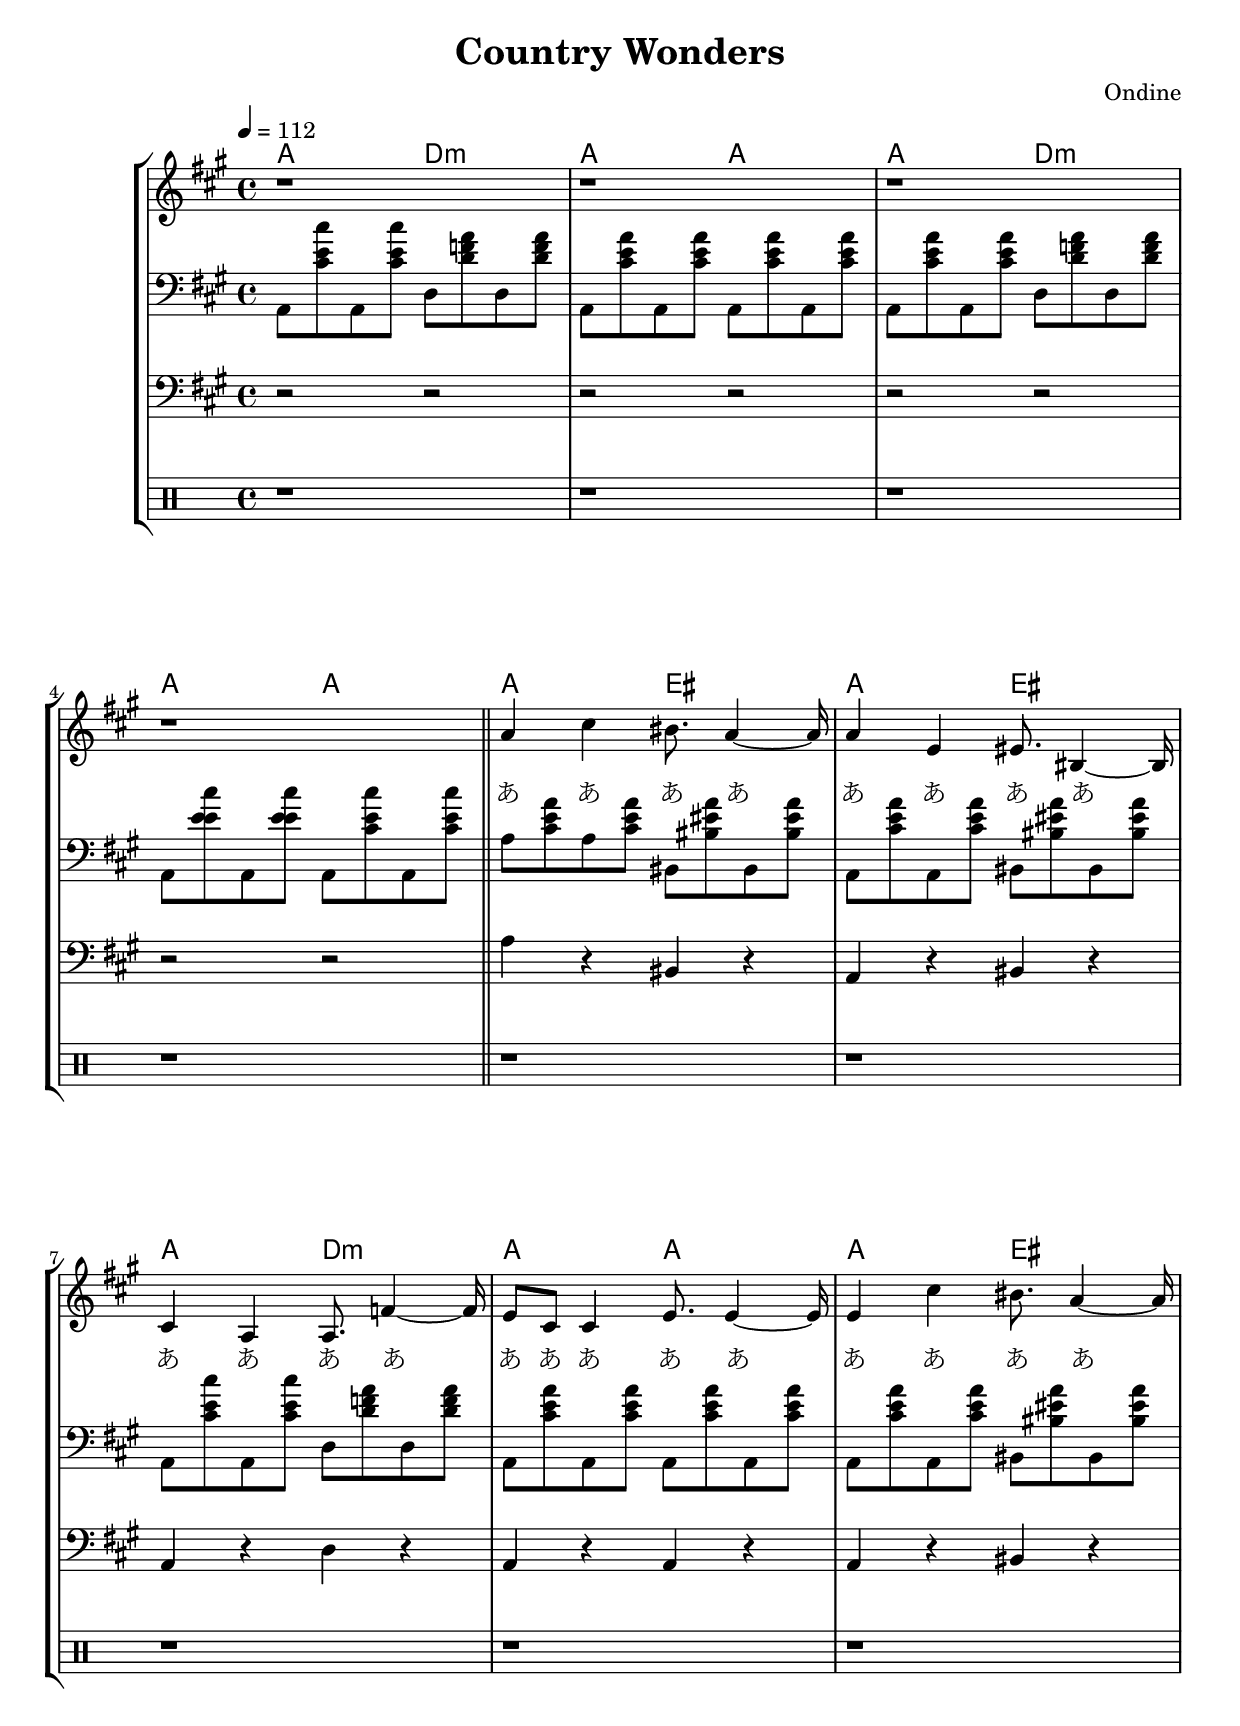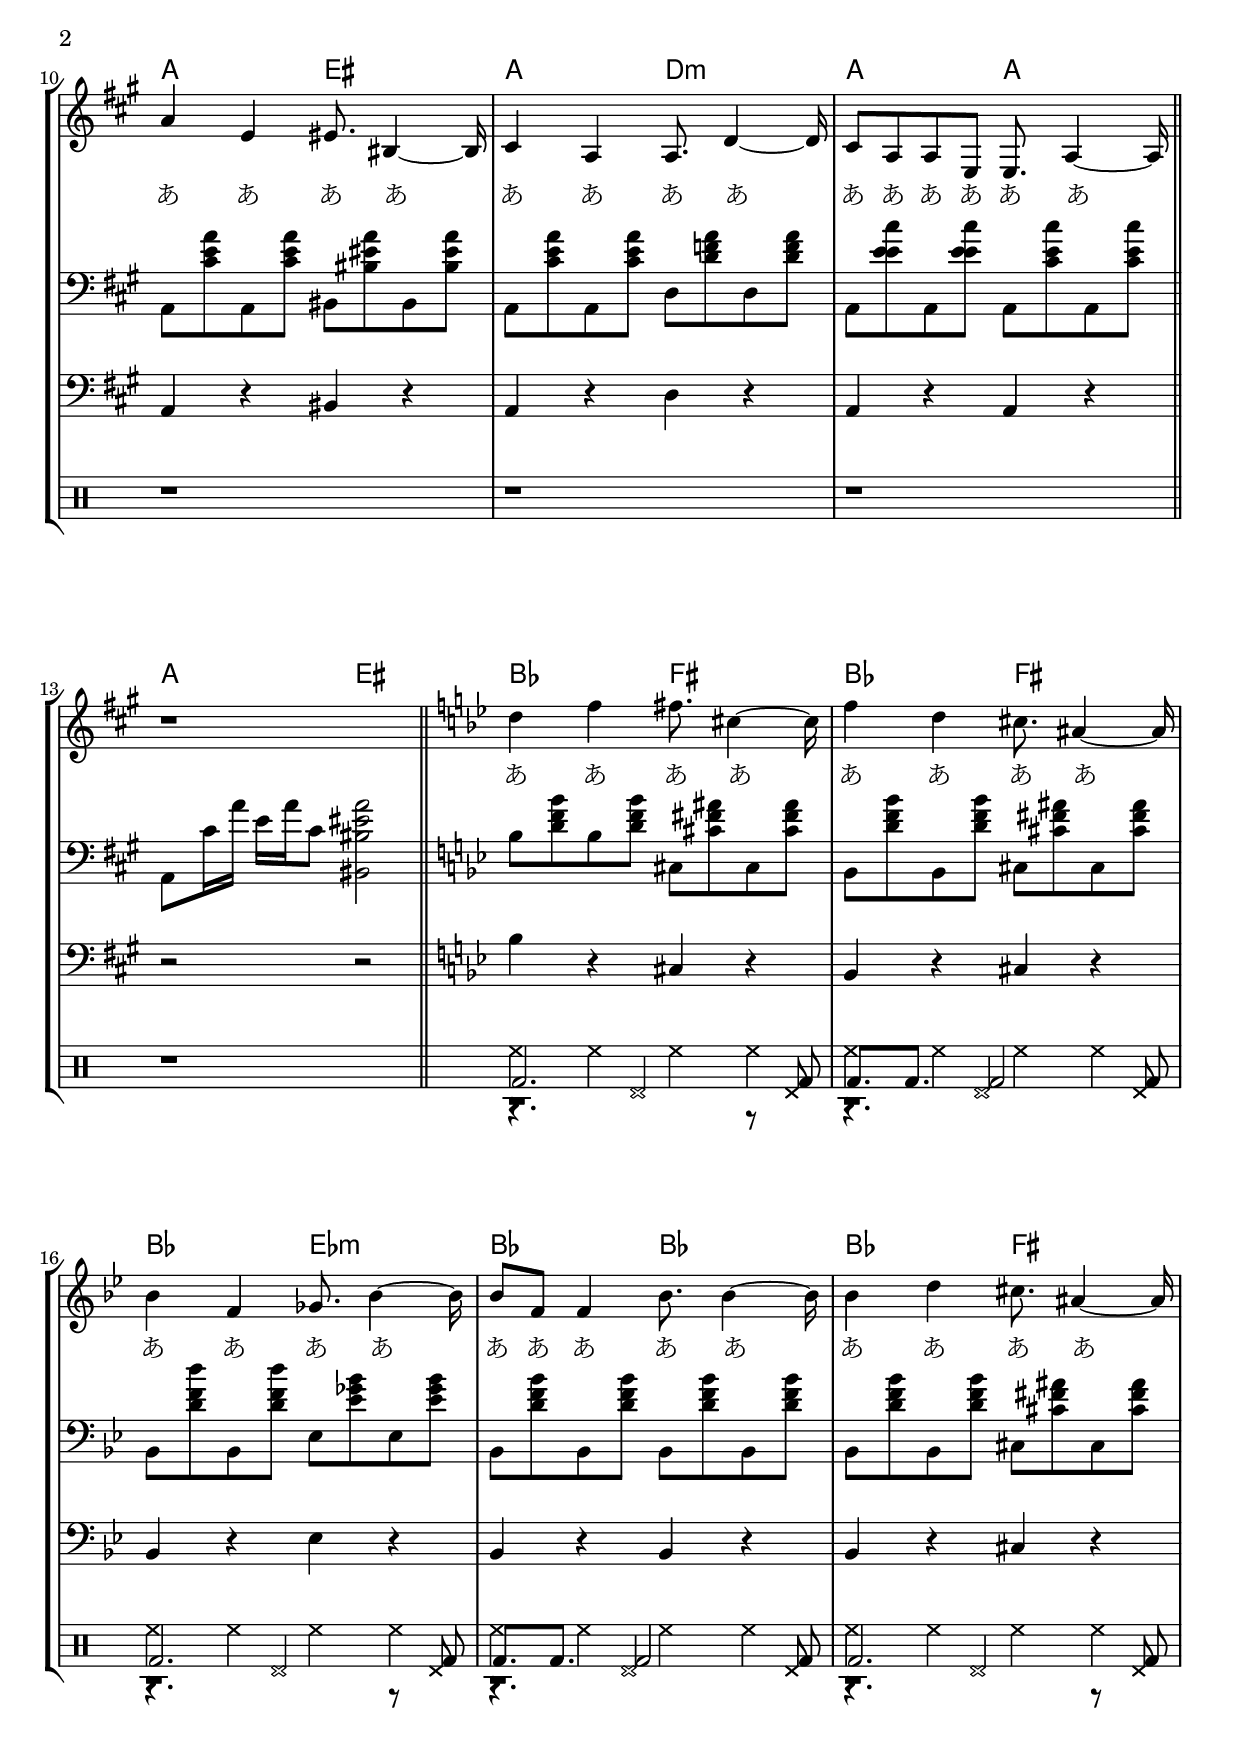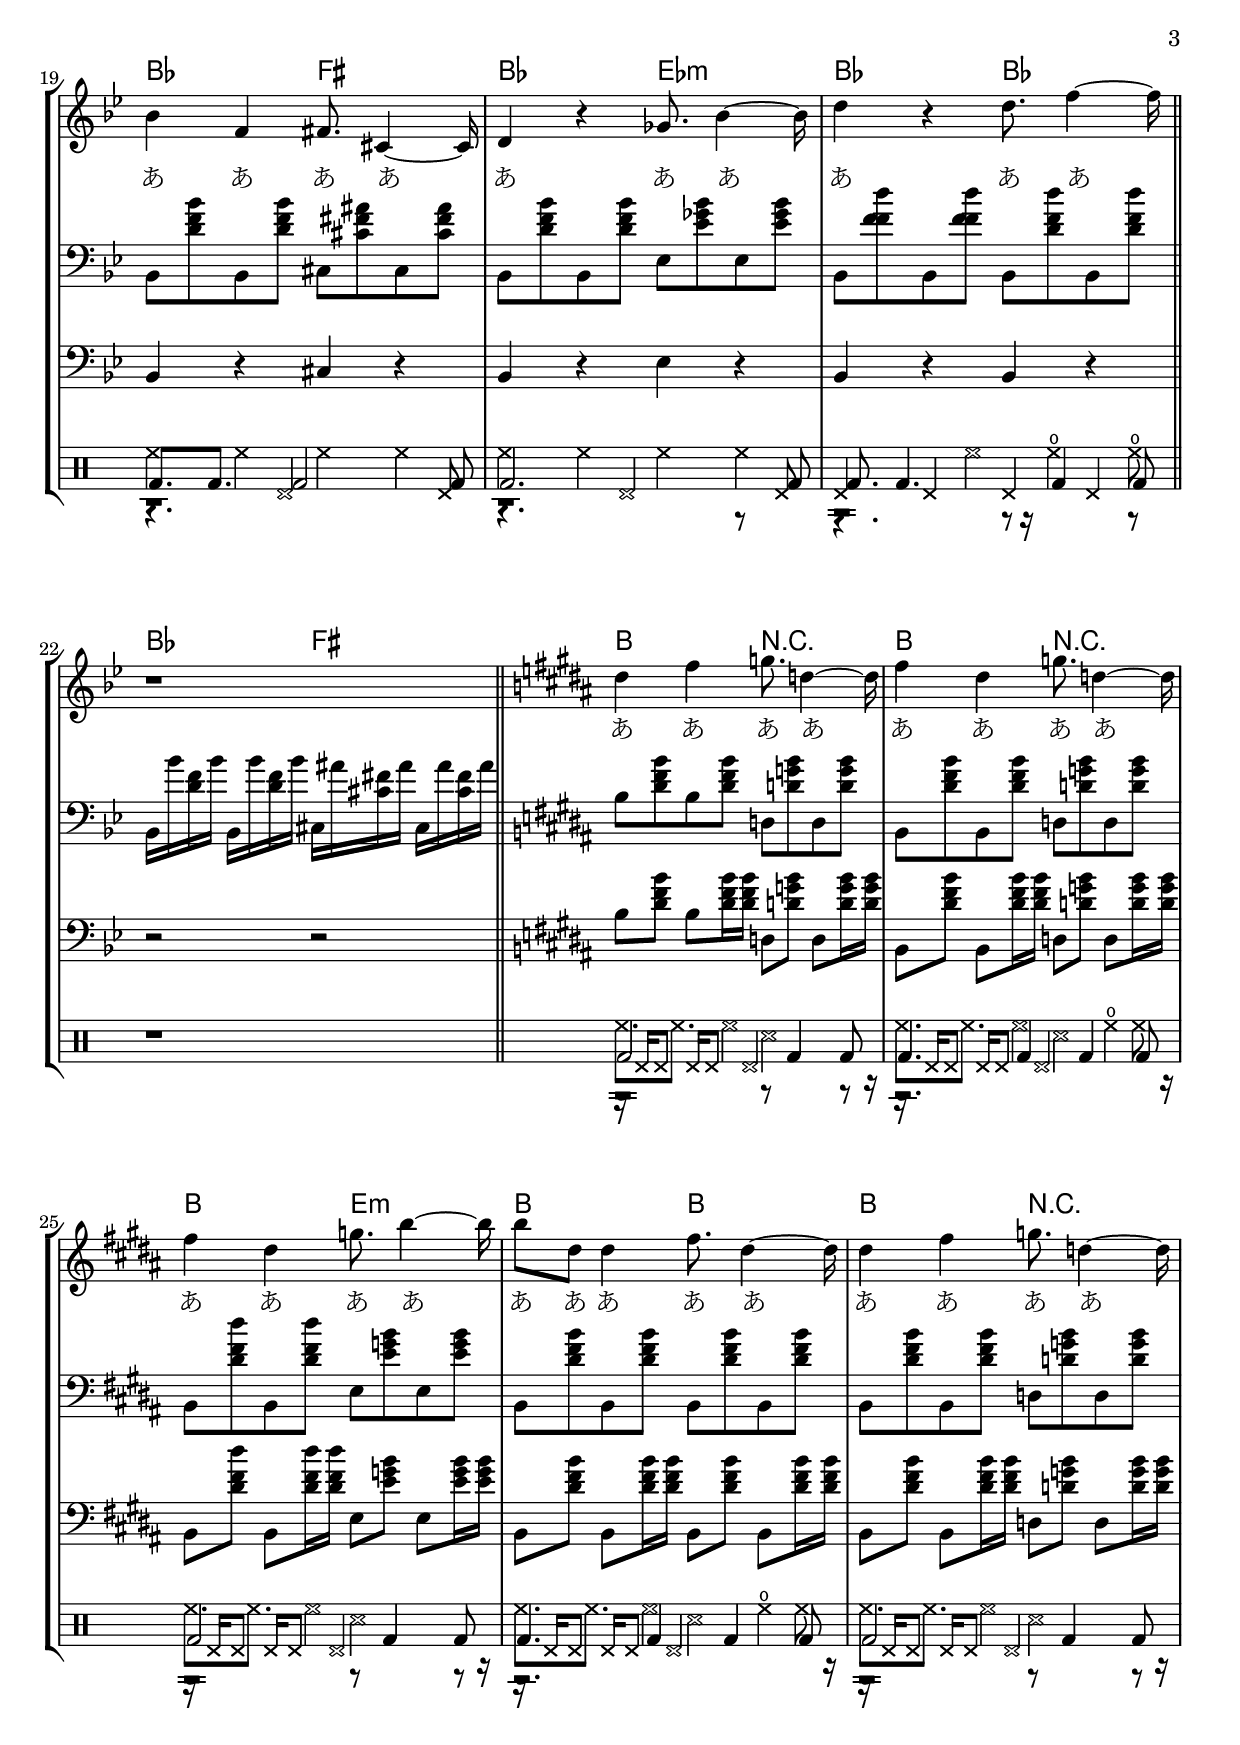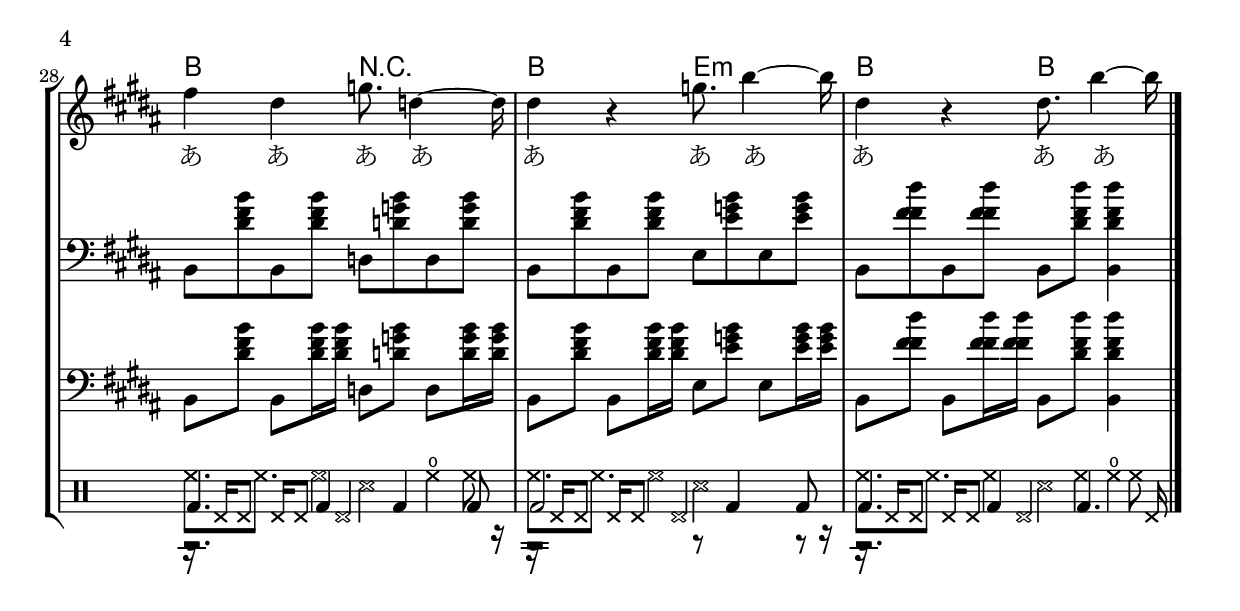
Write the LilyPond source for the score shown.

\version "2.12.1"

\header {
	title = \markup {"Country Wonders"}
	composer = \markup \center-column {Ondine}
}

harmony = \chordmode {
	a2 d:m a a a d:m a a 

	a eis a eis a d:m a a a eis a eis a d:m a a 

	a eis 

	bes fis bes fis bes es:m bes bes bes fis bes fis bes es:m bes bes 

	bes fis 

	b r b r b e:m b b b r b r b e:m b b 
}

melody = {
	\key a \major
	\tempo 4 = 112
	r1 | r1 | r1 | r1   
	\set Staff.midiInstrument = #"Fiddle"
	 a'4  cis''4  bis'8.  a'4~a'16 
	a'4  e'4  eis'8.  bis4~bis16 
	cis'4  a4  a8.  f'4~f'16 
	e'8  cis'8  cis'4  e'8.  e'4~e'16 
	e'4  cis''4  bis'8.  a'4~a'16 
	a'4  e'4  eis'8.  bis4~bis16 
	cis'4  a4  a8.  d'4~d'16 
	cis'8  a8  a8  e8  e8.  a4~a16
	r1   
	\set Staff.midiInstrument = #"Fiddle"
		\key bes \major
 d''4  f''4  fis''8.  cis''4~cis''16 
	f''4  d''4  cis''8.  ais'4~ais'16 
	bes'4  f'4  ges'8.  bes'4~bes'16 
	bes'8  f'8  f'4  bes'8.  bes'4~bes'16 
	bes'4  d''4  cis''8.  ais'4~ais'16 
	bes'4  f'4  fis'8.  cis'4~cis'16 
	d'4  r4  ges'8.  bes'4~bes'16 
	d''4  r4  d''8.  f''4~f''16
	r1   
	\set Staff.midiInstrument = #"Fiddle"
		\key b \major
 dis''4  fis''4  g''8.  d''4~d''16 
	fis''4  dis''4  g''8.  d''4~d''16 
	fis''4  dis''4  g''8.  b''4~b''16 
	b''8  dis''8  dis''4  fis''8.  dis''4~dis''16 
	dis''4  fis''4  g''8.  d''4~d''16 
	fis''4  dis''4  g''8.  d''4~d''16 
	dis''4  r4  g''8.  b''4~b''16 
	dis''4  r4  dis''8.  b''4~b''16
	\bar "|."
}

words = \lyricmode {
	
	あ  あ  あ  あ  あ  あ  あ  あ  あ  あ  あ  あ  あ  あ  あ  あ  あ  あ  あ  あ  あ  あ  あ  あ  あ  あ  あ  あ  あ  あ  あ  あ  あ  あ  あ  
	
	あ  あ  あ  あ  あ  あ  あ  あ  あ  あ  あ  あ  あ  あ  あ  あ  あ  あ  あ  あ  あ  あ  あ  あ  あ  あ  あ  あ  あ  あ  あ  
	
	あ  あ  あ  あ  あ  あ  あ  あ  あ  あ  あ  あ  あ  あ  あ  あ  あ  あ  あ  あ  あ  あ  あ  あ  あ  あ  あ  あ  あ  あ  あ  
}

tempochange = {
	\tempo 4 = 112
	r1 | r1 | r1 | r1 \bar "||"
	\tempo 4 = 112
	r1 | r1 | r1 | r1 | r1 | r1 | r1 | r1 \bar "||"
	\tempo 4 = 112
	r1 \bar "||"
	\tempo 4 = 112
	r1 | r1 | r1 | r1 | r1 | r1 | r1 | r1 \bar "||"
	\tempo 4 = 112
	r1 \bar "||"
	\tempo 4 = 112
	r1 | r1 | r1 | r1 | r1 | r1 | r1 | r1 \bar "|."
}

mainacc = {
	\clef bass
	\set Staff.midiInstrument = #"Banjo"
	\key a \major
	\tempo 4 = 112
	a,8 <cis' e' cis''> a, <cis' e' cis''>
	d8 <d' f' a'> d <d' f' a'>
	a,8 <cis' e' a'> a, <cis' e' a'>
	a,8 <cis' e' a'> a, <cis' e' a'>
	a,8 <cis' e' a'> a, <cis' e' a'>
	d8 <d' f' a'> d <d' f' a'>
	a,8 <e' e' cis''> a, <e' e' cis''>
	a,8 <cis' e' cis''> a, <cis' e' cis''>
	\bar "||"

	\set Staff.midiInstrument = #"Banjo"
	a8 <cis' e' a'> a <cis' e' a'>
	bis,8 <bis eis' a'> bis, <bis eis' a'>
	a,8 <cis' e' a'> a, <cis' e' a'>
	bis,8 <bis eis' a'> bis, <bis eis' a'>
	a,8 <cis' e' cis''> a, <cis' e' cis''>
	d8 <d' f' a'> d <d' f' a'>
	a,8 <cis' e' a'> a, <cis' e' a'>
	a,8 <cis' e' a'> a, <cis' e' a'>
	a,8 <cis' e' a'> a, <cis' e' a'>
	bis,8 <bis eis' a'> bis, <bis eis' a'>
	a,8 <cis' e' a'> a, <cis' e' a'>
	bis,8 <bis eis' a'> bis, <bis eis' a'>
	a,8 <cis' e' a'> a, <cis' e' a'>
	d8 <d' f' a'> d <d' f' a'>
	a,8 <e' e' cis''> a, <e' e' cis''>
	a,8 <cis' e' cis''> a, <cis' e' cis''>
	\bar "||"

	\set Staff.midiInstrument = #"Woodblock"
	a,8 cis'16 a' e' a' cis'8
	<bis, bis eis' a'>2
	\bar "||"

	\set Staff.midiInstrument = #"Banjo"
	\key bes \major
	bes8 <d' f' bes'> bes <d' f' bes'>
	cis8 <cis' fis' ais'> cis <cis' fis' ais'>
	bes,8 <d' f' bes'> bes, <d' f' bes'>
	cis8 <cis' fis' ais'> cis <cis' fis' ais'>
	bes,8 <d' f' d''> bes, <d' f' d''>
	es8 <es' ges' bes'> es <es' ges' bes'>
	bes,8 <d' f' bes'> bes, <d' f' bes'>
	bes,8 <d' f' bes'> bes, <d' f' bes'>
	bes,8 <d' f' bes'> bes, <d' f' bes'>
	cis8 <cis' fis' ais'> cis <cis' fis' ais'>
	bes,8 <d' f' bes'> bes, <d' f' bes'>
	cis8 <cis' fis' ais'> cis <cis' fis' ais'>
	bes,8 <d' f' bes'> bes, <d' f' bes'>
	es8 <es' ges' bes'> es <es' ges' bes'>
	bes,8 <f' f' d''> bes, <f' f' d''>
	bes,8 <d' f' d''> bes, <d' f' d''>
	\bar "||"

	\set Staff.midiInstrument = #"Woodblock"
	bes,16 bes' <d' f'> bes' bes, bes' <d' f'> bes'
	cis16 ais' <cis' fis'> ais' cis ais' <cis' fis'> ais'
	\bar "||"

	\set Staff.midiInstrument = #"Banjo"
	\key b \major
	b8 <dis' fis' b'> b <dis' fis' b'>
	d8 <d' g' b'> d <d' g' b'>
	b,8 <dis' fis' b'> b, <dis' fis' b'>
	d8 <d' g' b'> d <d' g' b'>
	b,8 <dis' fis' dis''> b, <dis' fis' dis''>
	e8 <e' g' b'> e <e' g' b'>
	b,8 <dis' fis' b'> b, <dis' fis' b'>
	b,8 <dis' fis' b'> b, <dis' fis' b'>
	b,8 <dis' fis' b'> b, <dis' fis' b'>
	d8 <d' g' b'> d <d' g' b'>
	b,8 <dis' fis' b'> b, <dis' fis' b'>
	d8 <d' g' b'> d <d' g' b'>
	b,8 <dis' fis' b'> b, <dis' fis' b'>
	e8 <e' g' b'> e <e' g' b'>
	b,8 <fis' fis' dis''> b, <fis' fis' dis''>
	b,8 <dis' fis' dis''>8 <b, dis' fis' dis''>4
	\bar "|."
}

subacc = {
	\clef bass
	\set Staff.midiInstrument = #"Acoustic grand"
	\key a \major
	\tempo 4 = 112
	r2
	r2
	r2
	r2
	r2
	r2
	r2
	r2
	\bar "||"

	\set Staff.midiInstrument = #"Acoustic Bass"
	a4 r4
	bis,4 r4
	a,4 r4
	bis,4 r4
	a,4 r4
	d4 r4
	a,4 r4
	a,4 r4
	a,4 r4
	bis,4 r4
	a,4 r4
	bis,4 r4
	a,4 r4
	d4 r4
	a,4 r4
	a,4 r4
	\bar "||"

	\set Staff.midiInstrument = #"Acoustic grand"
	r2
	r2
	\bar "||"

	\set Staff.midiInstrument = #"Acoustic Bass"
	\key bes \major
	bes4 r4
	cis4 r4
	bes,4 r4
	cis4 r4
	bes,4 r4
	es4 r4
	bes,4 r4
	bes,4 r4
	bes,4 r4
	cis4 r4
	bes,4 r4
	cis4 r4
	bes,4 r4
	es4 r4
	bes,4 r4
	bes,4 r4
	\bar "||"

	\set Staff.midiInstrument = #"Acoustic grand"
	r2
	r2
	\bar "||"

	\set Staff.midiInstrument = #"Acoustic Bass"
	\key b \major
	b8 <dis' fis' b'> b <dis' fis' b'>16 <dis' fis' b'>
	d8 <d' g' b'> d <d' g' b'>16 <d' g' b'>
	b,8 <dis' fis' b'> b, <dis' fis' b'>16 <dis' fis' b'>
	d8 <d' g' b'> d <d' g' b'>16 <d' g' b'>
	b,8 <dis' fis' dis''> b, <dis' fis' dis''>16 <dis' fis' dis''>
	e8 <e' g' b'> e <e' g' b'>16 <e' g' b'>
	b,8 <dis' fis' b'> b, <dis' fis' b'>16 <dis' fis' b'>
	b,8 <dis' fis' b'> b, <dis' fis' b'>16 <dis' fis' b'>
	b,8 <dis' fis' b'> b, <dis' fis' b'>16 <dis' fis' b'>
	d8 <d' g' b'> d <d' g' b'>16 <d' g' b'>
	b,8 <dis' fis' b'> b, <dis' fis' b'>16 <dis' fis' b'>
	d8 <d' g' b'> d <d' g' b'>16 <d' g' b'>
	b,8 <dis' fis' b'> b, <dis' fis' b'>16 <dis' fis' b'>
	e8 <e' g' b'> e <e' g' b'>16 <e' g' b'>
	b,8 <fis' fis' dis''> b, <fis' fis' dis''>16 <fis' fis' dis''>
	b,8 <dis' fis' dis''>8 <b, dis' fis' dis''>4
	\bar "|."
}

percA = {
	\drummode {
	r1 |r1 |r1 |r1 \bar "||"
	r1 |r1 |r1 |r1 |r1 |r1 |r1 |r1 \bar "||"
	r1 \bar "||"
	r1  |r1  |r1  |r1  |r1  |r1  |r1  |r2 r8 hho4 hho8  \bar "||"
	r1 \bar "||"
	r1  |r2. hho4  |r1  |r2. hho4  |r1  |r2. hho4  |r1  |r2. hho4  \bar "|."
	}
}

percB = {
	\drummode {
	r1 |r1 |r1 |r1 \bar "||"
	r1 |r1 |r1 |r1 |r1 |r1 |r1 |r1 \bar "||"
	r1 \bar "||"
	r4. hhp2 hhp8  |r4. hhp2 hhp8  |r4. hhp2 hhp8  |r4. hhp2 hhp8  |r4. hhp2 hhp8  |r4. hhp2 hhp8  |r4. hhp2 hhp8  |hhp4 hhp4 hhp4 hhp4  \bar "||"
	r1 \bar "||"
	r16 hhp16 hhp8 hhp16 hhp8 hhp2 r16  |r16 hhp16 hhp8 hhp16 hhp8 hhp2 r16  |r16 hhp16 hhp8 hhp16 hhp8 hhp2 r16  |r16 hhp16 hhp8 hhp16 hhp8 hhp2 r16  |r16 hhp16 hhp8 hhp16 hhp8 hhp2 r16  |r16 hhp16 hhp8 hhp16 hhp8 hhp2 r16  |r16 hhp16 hhp8 hhp16 hhp8 hhp2 r16  |r16 hhp16 hhp8 hhp16 hhp8 hhp2 hhp16  \bar "|."
	}
}

percC = {
	\drummode {
	r1 |r1 |r1 |r1 \bar "||"
	r1 |r1 |r1 |r1 |r1 |r1 |r1 |r1 \bar "||"
	r1 \bar "||"
	hh4 hh4 hh4 hh4  |hh4 hh4 hh4 hh4  |hh4 hh4 hh4 hh4  |hh4 hh4 hh4 hh4  |hh4 hh4 hh4 hh4  |hh4 hh4 hh4 hh4  |hh4 hh4 hh4 hh4  |r4. hh2 r8  \bar "||"
	r1 \bar "||"
	hh8. hh8. hh2 r8  |hh8. hh8. hh2 hh8  |hh8. hh8. hh2 r8  |hh8. hh8. hh2 hh8  |hh8. hh8. hh2 r8  |hh8. hh8. hh2 hh8  |hh8. hh8. hh2 r8  |hh8. hh8. hh4 hh4 hh8  \bar "|."
	}
}

percD = {
	\drummode {
	r1 |r1 |r1 |r1 \bar "||"
	r1 |r1 |r1 |r1 |r1 |r1 |r1 |r1 \bar "||"
	r1 \bar "||"
	bd2. r8 bd8  |bd8. bd8. bd2 bd8  |bd2. r8 bd8  |bd8. bd8. bd2 bd8  |bd2. r8 bd8  |bd8. bd8. bd2 bd8  |bd2. r8 bd8  |bd8. bd4. r16 bd4 bd8  \bar "||"
	r1 \bar "||"
	r2 ss2  |r2 ss2  |r2 ss2  |r2 ss2  |r2 ss2  |r2 ss2  |r2 ss2  |r2 ss2  \bar "|."
	}
}

percE = {
	\drummode {
	r1 |r1 |r1 |r1 \bar "||"
	r1 |r1 |r1 |r1 |r1 |r1 |r1 |r1 \bar "||"
	r1 \bar "||"
	r1 | r1 | r1 | r1 | r1 | r1 | r1 | r1 \bar "||"
	r1 \bar "||"
	bd2 r8 bd4 bd8  |bd4. bd4 bd4 bd8  |bd2 r8 bd4 bd8  |bd4. bd4 bd4 bd8  |bd2 r8 bd4 bd8  |bd4. bd4 bd4 bd8  |bd2 r8 bd4 bd8  |bd4. bd4 bd4.  \bar "|."
	}
}

\score {
	<<
		\new StaffGroup <<
			\new ChordNames {\harmony}
			\new Voice = "melody" {\melody}
			\new Lyrics \lyricsto "melody" \words
			\new Staff = "mainacc" {\mainacc}
			\new Staff = "subacc" {\subacc}
			\new DrumStaff <<
				\new DrumVoice {\percA}
				\new DrumVoice {\percB}
				\new DrumVoice {\percC}
				\new DrumVoice {\percD}
				\new DrumVoice {\percE}
			>>
		>>
	>>
	\layout { }
}
